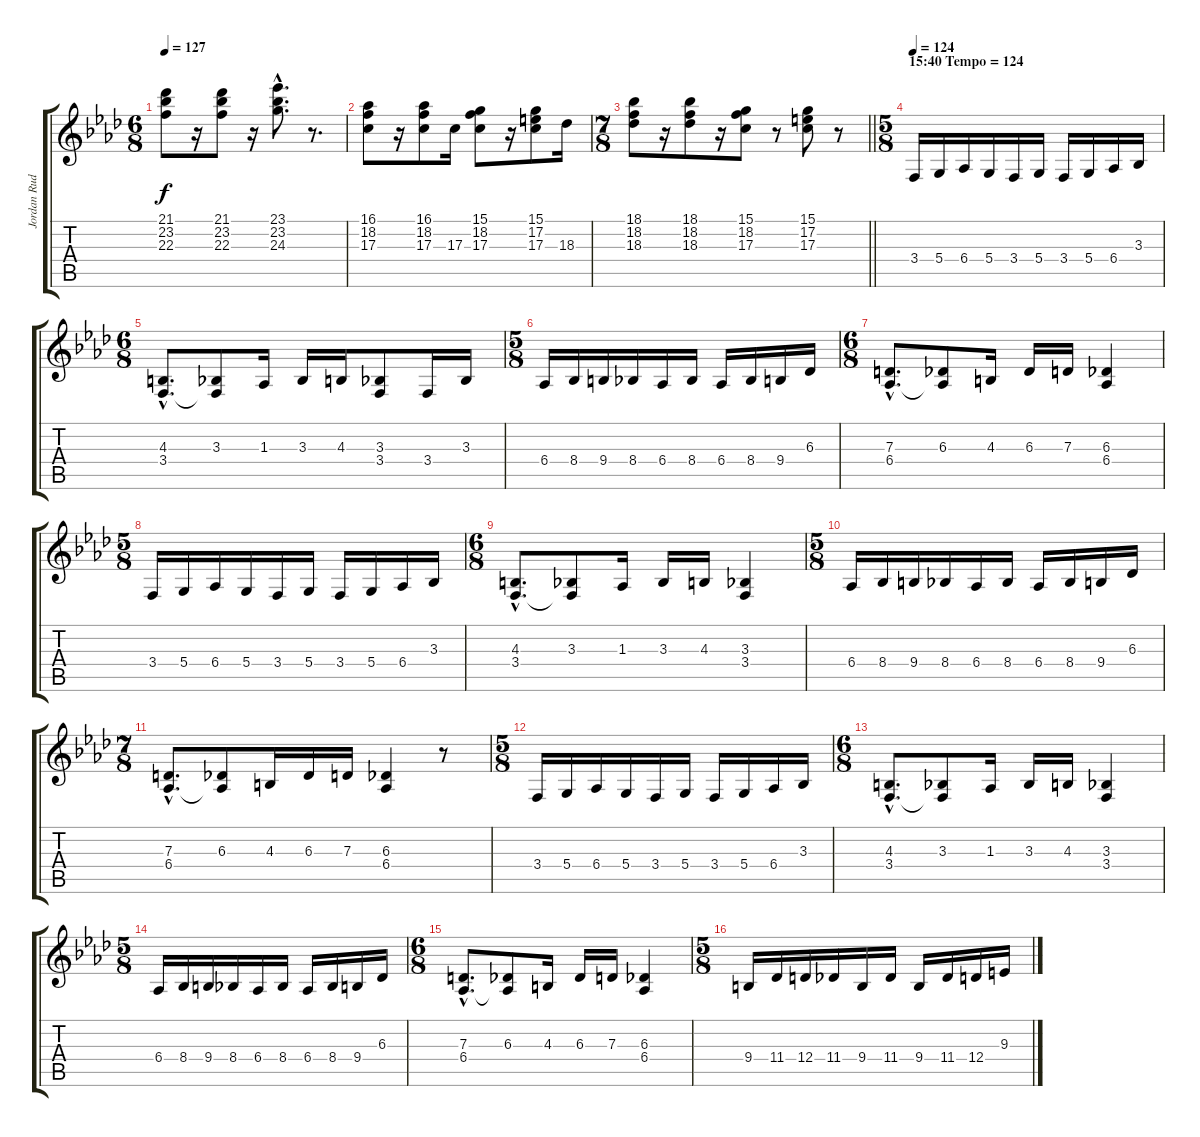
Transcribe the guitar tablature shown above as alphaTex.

\track ("Jordan Rudess - Keys" "Jordan Rud") {instrument lead2sawtooth}
\staff {score tabs}
\tuning (E4 B3 G3 D3 A2 E2) {hide}
\ts (6 8)
\tempo 127
\clef g2
\ks ab
(21.1 23.2 22.3).8{dy f} r.16 (21.1 23.2 22.3).8 r.16 (23.1{hac} 23.2{hac} 24.3{hac}).8{d} r.8{d} |
(16.1 18.2 17.3).8 r.16 (16.1 18.2 17.3).8 17.3.16 (15.1 18.2 17.3).8 r.16 (15.1 17.2 17.3).8 18.3.16 |
\ts (7 8)
\barLineRight lightlight
(18.1 18.2 18.3).8 r.16 (18.1 18.2 18.3).8 r.16 (15.1 18.2 17.3).8 r.8 (15.1 17.2 17.3).8 r.8 |
\ts (5 8)
\section ("" "15:40 Tempo = 124")
\tempo 124
3.4.16{volume 16 instrument lead2sawtooth} 5.4.16 6.4.16 5.4.16 3.4.16 5.4.16 3.4.16 5.4.16 6.4.16 3.3.16 |
\ts (6 8)
(4.3{hac} 3.4{hac}).8{d} (3.3 3.4{t}).8 1.3.16 3.3.16 4.3.16 (3.3 3.4).8 3.4.16 3.3.16 |
\ts (5 8)
6.4.16 8.4.16 9.4.16 8.4.16 6.4.16 8.4.16 6.4.16 8.4.16 9.4.16 6.3.16 |
\ts (6 8)
(7.3{hac} 6.4{hac}).8{d} (6.3 6.4{t}).8 4.3.16 6.3.16 7.3.16 (6.3 6.4).4 |
\ts (5 8)
3.4.16 5.4.16 6.4.16 5.4.16 3.4.16 5.4.16 3.4.16 5.4.16 6.4.16 3.3.16 |
\ts (6 8)
(4.3{hac} 3.4{hac}).8{d} (3.3 3.4{t}).8 1.3.16 3.3.16 4.3.16 (3.3 3.4).4 |
\ts (5 8)
6.4.16 8.4.16 9.4.16 8.4.16 6.4.16 8.4.16 6.4.16 8.4.16 9.4.16 6.3.16 |
\ts (7 8)
(7.3{hac} 6.4{hac}).8{d} (6.3 6.4{t}).8 4.3.16 6.3.16 7.3.16 (6.3 6.4).4 r.8 |
\ts (5 8)
3.4.16 5.4.16 6.4.16 5.4.16 3.4.16 5.4.16 3.4.16 5.4.16 6.4.16 3.3.16 |
\ts (6 8)
(4.3{hac} 3.4{hac}).8{d} (3.3 3.4{t}).8 1.3.16 3.3.16 4.3.16 (3.3 3.4).4 |
\ts (5 8)
6.4.16 8.4.16 9.4.16 8.4.16 6.4.16 8.4.16 6.4.16 8.4.16 9.4.16 6.3.16 |
\ts (6 8)
(7.3{hac} 6.4{hac}).8{d} (6.3 6.4{t}).8 4.3.16 6.3.16 7.3.16 (6.3 6.4).4 |
\ts (5 8)
9.4.16 11.4.16 12.4.16 11.4.16 9.4.16 11.4.16 9.4.16 11.4.16 12.4.16 9.3.16
